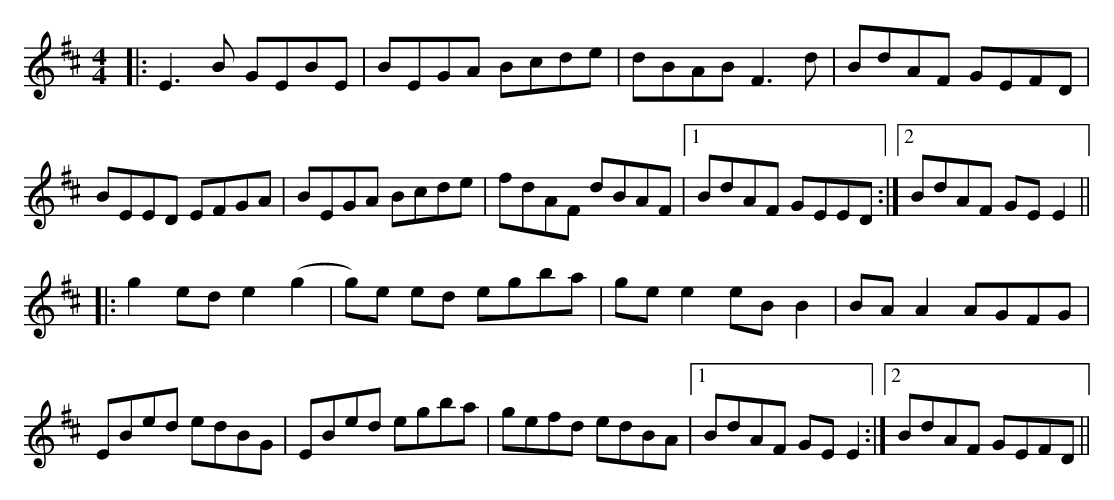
X:1
M:4/4
K:Edor
|:E3B GEBE|BEGA Bcde|dBAB F3d|BdAF GEFD|
BEED EFGA|BEGA Bcde|fdAF dBAF|1 BdAF GEED:|2 BdAF GE E2||
|:g2 ed e2 (g2|g)e ed egba|ge e2 eB B2|BA A2 AGFG|
EBed edBG|EBed egba|gefd edBA|1 BdAF GE E2:|2 BdAF GEFD||
